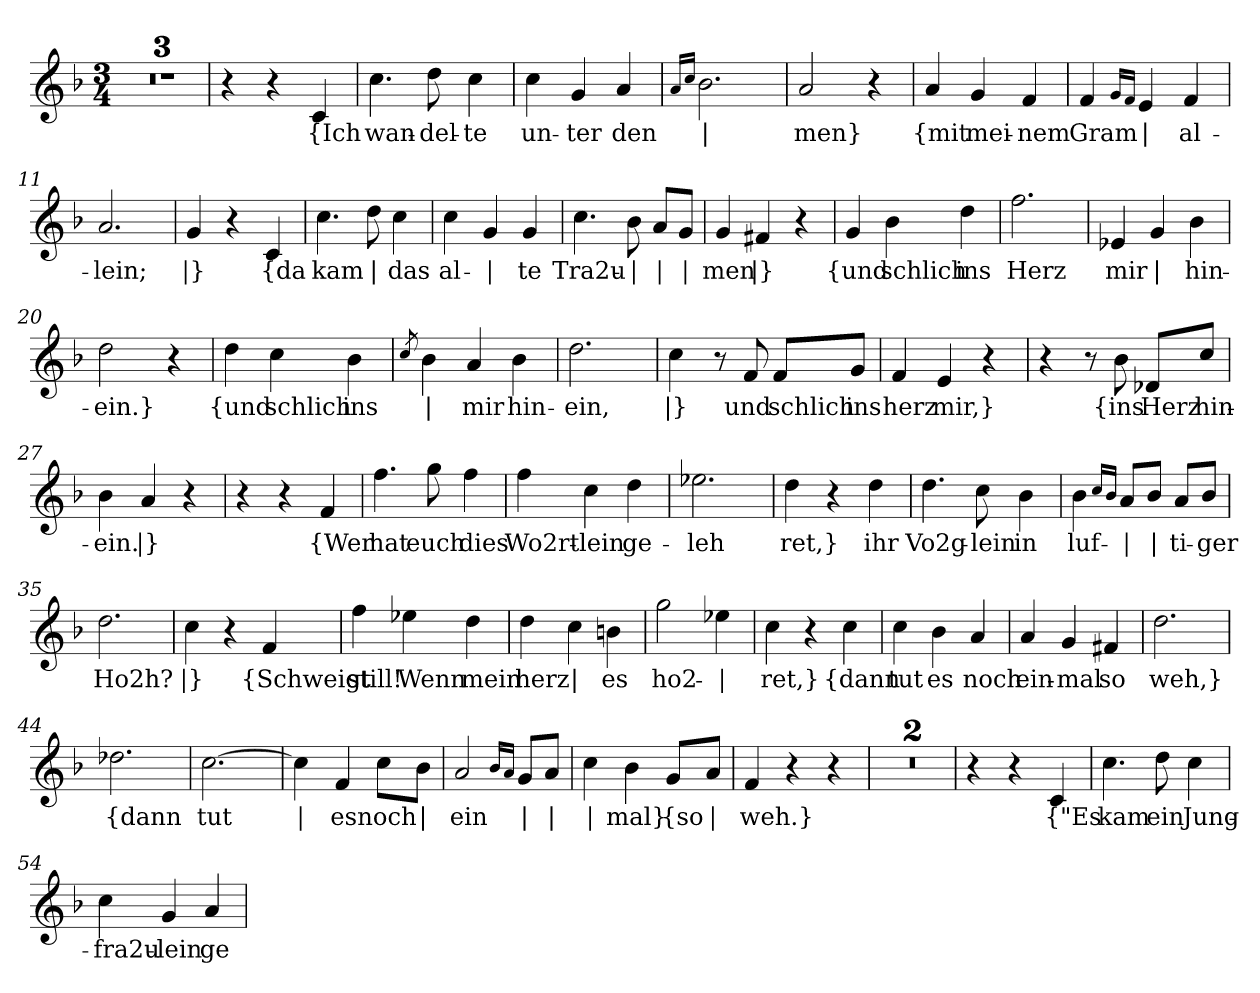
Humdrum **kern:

**kern	**text
*part1	*part1
*staff1	*staff1
*clefG2	*
*k[b-]	*
*M3/4	*
=1	=1
2.r	.
=2	=2
2.r	.
=3	=3
2.r	.
=4	=4
4r	.
4r	.
!	!LO:LY:b
4c/	{Ich
=5	=5
!	!LO:LY:b
4.cc\	wan-
!	!LO:LY:b
8dd\	-del-
!	!LO:LY:b
4cc\	-te
=6	=6
!	!LO:LY:b
4cc\	un-
!	!LO:LY:b
4g/	-ter
!	!LO:LY:b
4a/	den
=7	=7
16qa/LL	.
16qcc/JJ	.
!	!LO:LY:b
2.b-\	|
=8	=8
!	!LO:LY:b
2a/	-men}
4r	.
=9	=9
!	!LO:LY:b
4a/	{mit
!	!LO:LY:b
4g/	mei-
!	!LO:LY:b
4f/	-nem
=10	=10
!	!LO:LY:b
4f/	Gram
16qg/LL	.
16qf/JJ	.
!	!LO:LY:b
4e/	|
!	!LO:LY:b
4f/	al-
!!LO:LB:g=z
=11	=11
!	!LO:LY:b
2.a/	-lein;
=12	=12
!	!LO:LY:b
4g/	|}
4r	.
!	!LO:LY:b
4c/	{da
=13	=13
!	!LO:LY:b
4.cc\	kam
!	!LO:LY:b
8dd\	|
!	!LO:LY:b
4cc\	das
=14	=14
!	!LO:LY:b
4cc\	al-
!	!LO:LY:b
4g/	|
!	!LO:LY:b
4g/	-te
=15	=15
!	!LO:LY:b
4.cc\	Tra2u-
!	!LO:LY:b
8b-\	|
!	!LO:LY:b
8a/L	|
!	!LO:LY:b
8g/J	|
=16	=16
!	!LO:LY:b
4g/	men
!	!LO:LY:b
4f#X/	|}
4r	.
=17	=17
!	!LO:LY:b
4g/	{und
!	!LO:LY:b
4b-\	schlich
!	!LO:LY:b
4dd\	ins
=18	=18
!	!LO:LY:b
2.ff\	Herz
=19	=19
!	!LO:LY:b
4e-X/	mir
!	!LO:LY:b
4g/	|
!	!LO:LY:b
4b-\	hin-
=20	=20
!	!LO:LY:b
2dd\	-ein.}
4r	.
!!LO:LB:g=z
=21	=21
!	!LO:LY:b
4dd\	{und
!	!LO:LY:b
4cc\	schlich
!	!LO:LY:b
4b-\	ins
=22	=22
8qcc/	.
!	!LO:LY:b
4b-\	|
!	!LO:LY:b
4a/	mir
!	!LO:LY:b
4b-\	hin-
=23	=23
!	!LO:LY:b
2.dd\	-ein,
=24	=24
!	!LO:LY:b
4cc\	|}
8r	.
!	!LO:LY:b
8f/	und
!	!LO:LY:b
8f/L	schlich
!	!LO:LY:b
8g/J	ins
=25	=25
!	!LO:LY:b
4f/	herz
!	!LO:LY:b
4e/	mir,}
4r	.
=26	=26
4r	.
8r	.
!	!LO:LY:b
8b-\	{ins
!	!LO:LY:b
8d-X/L	Herz
!	!LO:LY:b
8cc/J	hin-
=27	=27
!	!LO:LY:b
4b-\	-ein.
!	!LO:LY:b
4a/	|}
4r	.
=28	=28
4r	.
4r	.
!	!LO:LY:b
4f/	{Wer
!!LO:LB:g=z
=29	=29
!	!LO:LY:b
4.ff\	hat
!	!LO:LY:b
8gg\	euch
!	!LO:LY:b
4ff\	dies
=30	=30
!	!LO:LY:b
4ff\	Wo2rt-
!	!LO:LY:b
4cc\	-lein
!	!LO:LY:b
4dd\	ge-
=31	=31
!	!LO:LY:b
2.ee-X\	-leh
=32	=32
!	!LO:LY:b
4dd\	-ret,}
4r	.
!	!LO:LY:b
4dd\	ihr
=33	=33
!	!LO:LY:b
4.dd\	Vo2g-
!	!LO:LY:b
8cc\	-lein
!	!LO:LY:b
4b-\	in
=34	=34
!	!LO:LY:b
4b-\	luf-
16qcc/LL	.
16qb-/JJ	.
!	!LO:LY:b
8a/L	|
!	!LO:LY:b
8b-/J	|
!	!LO:LY:b
8a/L	-ti-
!	!LO:LY:b
8b-/J	-ger
=35	=35
!	!LO:LY:b
2.dd\	Ho2h?
!!LO:LB:g=z
=36	=36
!	!LO:LY:b
4cc\	|}
4r	.
!	!LO:LY:b
4f/	{Schweigt
=37	=37
!	!LO:LY:b
4ff\	still!
!	!LO:LY:b
4ee-X\	Wenn
!	!LO:LY:b
4dd\	mein
=38	=38
!	!LO:LY:b
4dd\	herz
!	!LO:LY:b
4cc\	|
!	!LO:LY:b
4bn\	es
=39	=39
!	!LO:LY:b
2gg\	ho2-
!	!LO:LY:b
4ee-X\	|
=40	=40
!	!LO:LY:b
4cc\	-ret,}
4r	.
!	!LO:LY:b
4cc\	{dann
=41	=41
!	!LO:LY:b
4cc\	tut
!	!LO:LY:b
4b-\	es
!	!LO:LY:b
4a/	noch
=42	=42
!	!LO:LY:b
4a/	ein-
!	!LO:LY:b
4g/	-mal
!	!LO:LY:b
4f#X/	so
=43	=43
!	!LO:LY:b
2.dd\	weh,}
!!LO:LB:g=z
=44	=44
!	!LO:LY:b
2.dd-X\	{dann
=45	=45
!	!LO:LY:b
[2.cc\	tut
=46	=46
!	!LO:LY:b
4cc\]	|
!	!LO:LY:b
4f/	es
!	!LO:LY:b
8cc\L	noch
!	!LO:LY:b
8b-\J	|
=47	=47
!	!LO:LY:b
2a/	ein
16qb-/LL	.
16qa/JJ	.
!	!LO:LY:b
8g/L	|
!	!LO:LY:b
8a/J	|
=48	=48
!	!LO:LY:b
4cc\	|
!	!LO:LY:b
4b-\	-mal}
!	!LO:LY:b
8g/L	{so
!	!LO:LY:b
8a/J	|
=49	=49
!	!LO:LY:b
4f/	weh.}
4r	.
4r	.
=50	=50
2.r	.
=51	=51
2.r	.
=52	=52
4r	.
4r	.
!	!LO:LY:b
4c/	{"Es
=53	=53
!	!LO:LY:b
4.cc\	kam
!	!LO:LY:b
8dd\	ein
!	!LO:LY:b
4cc\	Jung-
!!LO:LB:g=z
=54	=54
!	!LO:LY:b
4cc\	-fra2u-
!	!LO:LY:b
4g/	-lein
!	!LO:LY:b
4a/	ge-
=	=
*-	*-
